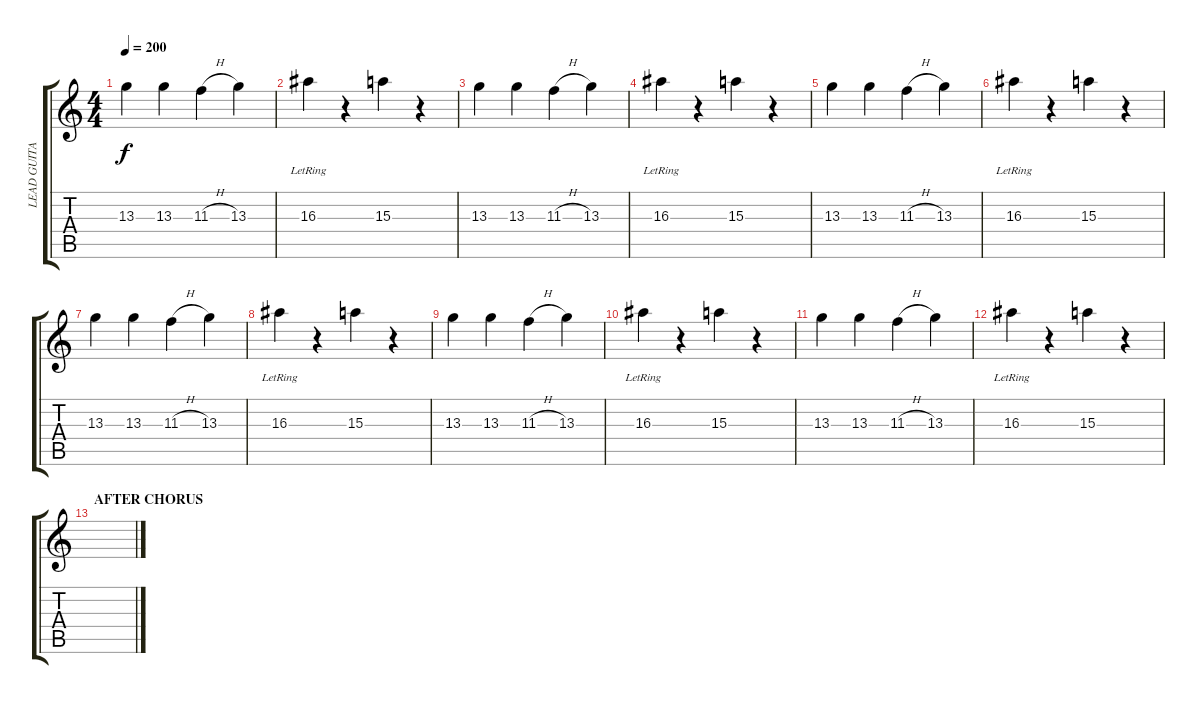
\track ("LEAD GUITAR" "LEAD GUITA") {instrument overdrivenguitar}
\staff {score tabs}
\tuning (Eb4 Bb3 Gb3 Db3 Ab2 Db2) {hide}
\ts (4 4)
\tempo 200
\clef g2
\ks c
13.3.4{dy f} 13.3.4 11.3{h}.4 13.3.4 |
16.3{lr}.4 r.4 15.3.4 r.4 |
13.3.4 13.3.4 11.3{h}.4 13.3.4 |
16.3{lr}.4 r.4 15.3.4 r.4 |
13.3.4 13.3.4 11.3{h}.4 13.3.4 |
16.3{lr}.4 r.4 15.3.4 r.4 |
13.3.4 13.3.4 11.3{h}.4 13.3.4 |
16.3{lr}.4 r.4 15.3.4 r.4 |
13.3.4 13.3.4 11.3{h}.4 13.3.4 |
16.3{lr}.4 r.4 15.3.4 r.4 |
13.3.4 13.3.4 11.3{h}.4 13.3.4 |
16.3{lr}.4 r.4 15.3.4 r.4 |
\section ("" "AFTER CHORUS")
